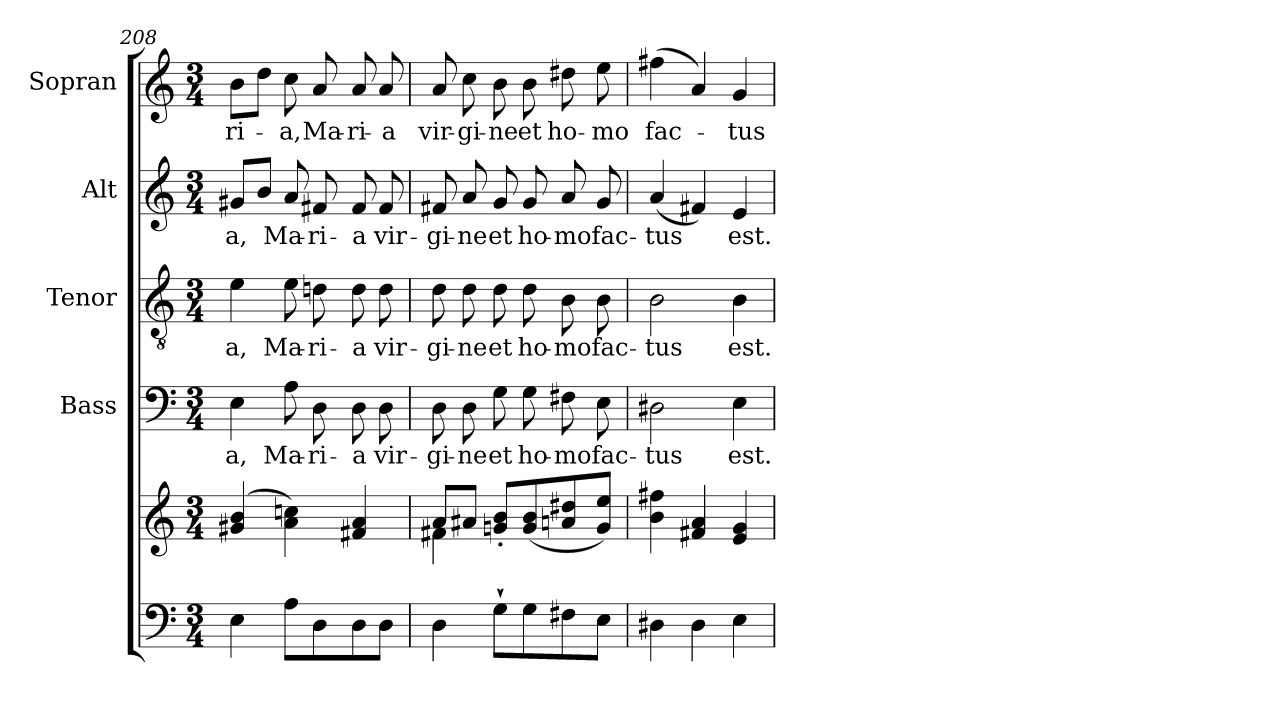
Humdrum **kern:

**kern	**kern	**kern	**text	**kern	**text	**kern	**text	**kern	**text
*part5	*part5	*part4	*part4	*part3	*part3	*part2	*part2	*part1	*part1
*staff6	*staff5	*staff4	*staff4	*staff3	*staff3	*staff2	*staff2	*staff1	*staff1
*	*	*I"Bass	*	*I"Tenor	*	*I"Alt	*	*I"Sopran	*
*	*	*I'B.	*	*I'T.	*	*I'A.	*	*I'S.	*
!!LO:LB:g=z
*clefF4	*clefG2	*clefF4	*	*clefGv2	*	*clefG2	*	*clefG2	*
*k[]	*k[]	*k[]	*	*k[]	*	*k[]	*	*k[]	*
*C:	*C:	*C:	*	*C:	*	*C:	*	*C:	*
*M3/4	*M3/4	*M3/4	*	*M3/4	*	*M3/4	*	*M3/4	*
=208	=208	=208	=208	=208	=208	=208	=208	=208	=208
!	!	!	!LO:LY:b	!	!LO:LY:b	!	!LO:LY:b	!	!LO:LY:b
4E\	(4g#X/ 4b/	4E\	-a,	4e\	-a,	8g#X/L	-a,	8b\L	-ri-
.	.	.	.	.	.	8b/J	.	8dd\J	.
!	!	!	!LO:LY:b	!	!LO:LY:b	!	!LO:LY:b	!	!LO:LY:b
8A\L	4a\ 4ccn\)	8A\	Ma-	8e\	Ma-	8a/	Ma-	8cc\	-a,
!	!	!	!LO:LY:b	!	!LO:LY:b	!	!LO:LY:b	!	!LO:LY:b
8D\	.	8D\	-ri-	8dn\	-ri-	8f#X/	-ri-	8a/	Ma-
!	!	!	!LO:LY:b	!	!LO:LY:b	!	!LO:LY:b	!	!LO:LY:b
8D\	4f#X/ 4a/	8D\	-a	8d\	-a	8f#/	-a	8a/	-ri-
!	!	!	!LO:LY:b	!	!LO:LY:b	!	!LO:LY:b	!	!LO:LY:b
8D\J	.	8D\	vir-	8d\	vir-	8f#/	vir-	8a/	-a
=209	=209	=209	=209	=209	=209	=209	=209	=209	=209
*	*^	*	*	*	*	*	*	*	*
!	!	!	!	!LO:LY:b	!	!LO:LY:b	!	!LO:LY:b	!	!LO:LY:b
4D\	8a/L	4f#X\	8D\	-gi-	8d\	-gi-	8f#X/	-gi-	8a/	vir-
!	!	!	!	!LO:LY:b	!	!LO:LY:b	!	!LO:LY:b	!	!LO:LY:b
.	8a#X/J	.	8D\	-ne	8d\	-ne	8a/	-ne	8cc\	-gi-
!	!	!	!	!LO:LY:b	!	!LO:LY:b	!	!LO:LY:b	!	!LO:LY:b
8G`>\L	8gn/'< 8b/'<L	2ryy	8G\	et	8d\	et	8g/	et	8b\	-ne
!	!	!	!	!LO:LY:b	!	!LO:LY:b	!	!LO:LY:b	!	!LO:LY:b
8G\	(<8g/ 8b/	.	8G\	ho-	8d\	ho-	8g/	ho-	8b\	et
!	!	!	!	!LO:LY:b	!	!LO:LY:b	!	!LO:LY:b	!	!LO:LY:b
8F#X\	8an/ 8dd#X/	.	8F#X\	-mo	8B\	-mo	8a/	-mo	8dd#X\	ho-
!	!	!	!	!LO:LY:b	!	!LO:LY:b	!	!LO:LY:b	!	!LO:LY:b
8E\J	8g/ 8ee/J)	.	8E\	fac-	8B\	fac-	8g/	fac-	8ee\	-mo
*	*v	*v	*	*	*	*	*	*	*	*
=210	=210	=210	=210	=210	=210	=210	=210	=210	=210
!	!	!	!LO:LY:b	!	!LO:LY:b	!	!LO:LY:b	!	!LO:LY:b
4D#X\	4b\ 4ff#X\	2D#X\	-tus	2B\	-tus	(<4a/	-tus	(>4ff#X\	fac-
4D#\	4f#X/ 4a/	.	.	.	.	4f#X/)	.	4a/)	.
!	!	!	!LO:LY:b	!	!LO:LY:b	!	!LO:LY:b	!	!LO:LY:b
4E\	4e/ 4g/	4E\	est.	4B\	est.	4e/	est.	4g/	-tus
=	=	=	=	=	=	=	=	=	=
*-	*-	*-	*-	*-	*-	*-	*-	*-	*-
